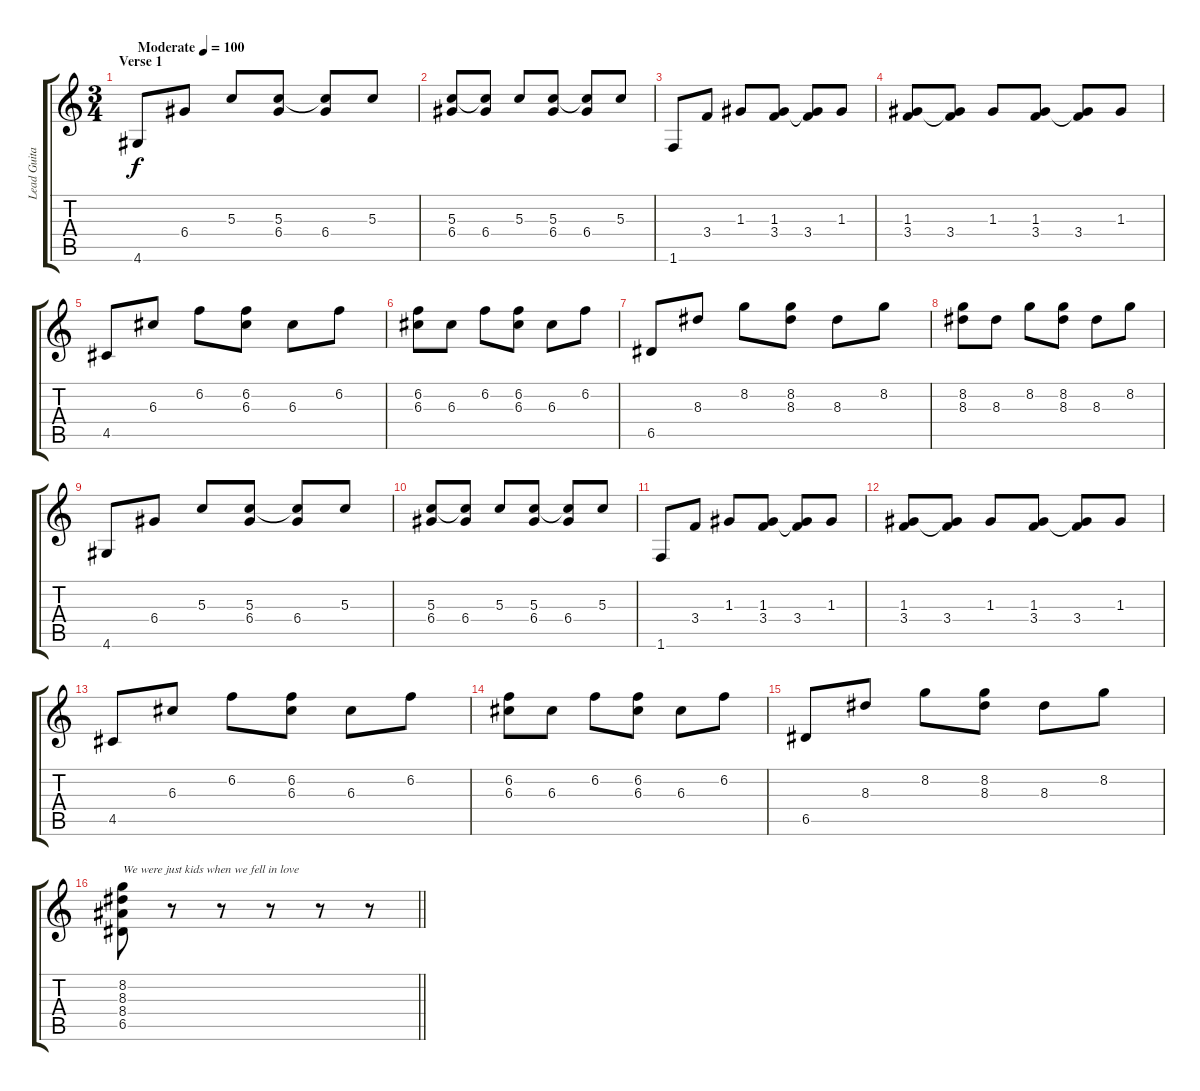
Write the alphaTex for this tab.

\track ("Lead Guitar" "Lead Guita") {instrument acousticguitarsteel}
\staff {score tabs}
\tuning (E4 B3 G3 D3 A2 E2) {hide}
\ts (3 4)
\section ("" "Verse 1")
\tempo (100 "Moderate")
\clef g2
\ks c
4.6.8{dy f instrument acousticguitarsteel} 6.4.8 5.3.8 (5.3 6.4).8 (5.3{t} 6.4).8 5.3.8 |
(5.3 6.4).8 (5.3{t} 6.4).8 5.3.8 (5.3 6.4).8 (5.3{t} 6.4).8 5.3.8 |
1.6.8 3.4.8 1.3.8 (1.3 3.4).8 (1.3{t} 3.4).8 1.3.8 |
(1.3 3.4).8 (1.3{t} 3.4).8 1.3.8 (1.3 3.4).8 (1.3{t} 3.4).8 1.3.8 |
4.5.8 6.3.8 6.2.8 (6.2 6.3).8 6.3.8 6.2.8 |
(6.2 6.3).8 6.3.8 6.2.8 (6.2 6.3).8 6.3.8 6.2.8 |
6.5.8 8.3.8 8.2.8 (8.2 8.3).8 8.3.8 8.2.8 |
(8.2 8.3).8 8.3.8 8.2.8 (8.2 8.3).8 8.3.8 8.2.8 |
4.6.8 6.4.8 5.3.8 (5.3 6.4).8 (5.3{t} 6.4).8 5.3.8 |
(5.3 6.4).8 (5.3{t} 6.4).8 5.3.8 (5.3 6.4).8 (5.3{t} 6.4).8 5.3.8 |
1.6.8 3.4.8 1.3.8 (1.3 3.4).8 (1.3{t} 3.4).8 1.3.8 |
(1.3 3.4).8 (1.3{t} 3.4).8 1.3.8 (1.3 3.4).8 (1.3{t} 3.4).8 1.3.8 |
4.5.8 6.3.8 6.2.8 (6.2 6.3).8 6.3.8 6.2.8 |
(6.2 6.3).8 6.3.8 6.2.8 (6.2 6.3).8 6.3.8 6.2.8 |
6.5.8 8.3.8 8.2.8 (8.2 8.3).8 8.3.8 8.2.8 |
\barLineRight lightlight
(8.2 8.3 8.4 6.5).8{txt "We were just kids when we fell in love"} r.8 r.8 r.8 r.8 r.8
